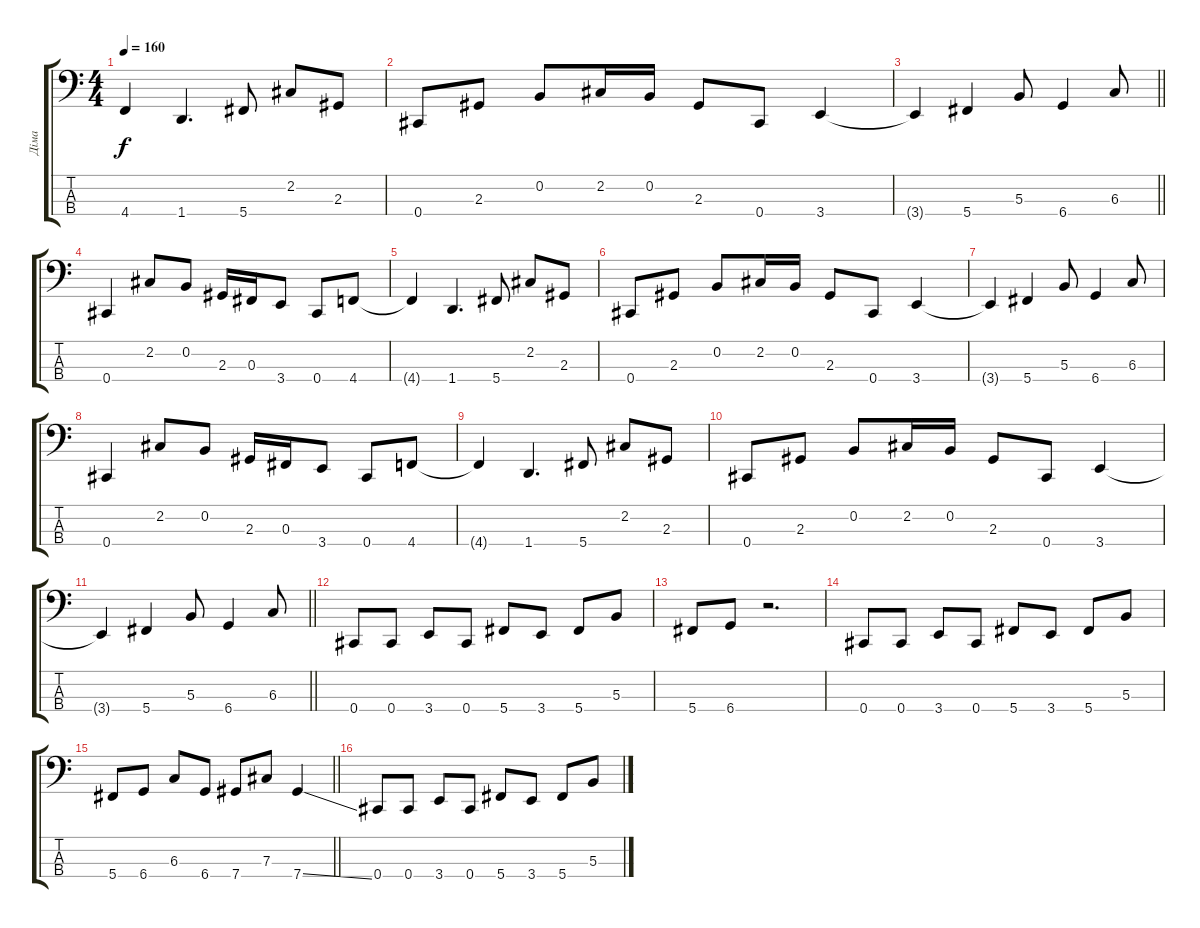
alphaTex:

\track ("Діма" "Діма") {instrument electricbassfinger}
\staff {score tabs}
\tuning (E2 B1 Gb1 Db1) {hide}
\ts (4 4)
\tempo 160
\clef f4
\ks c
4.4{t}.4{dy f} 1.4.4{d} 5.4.8 2.2.8 2.3.8 |
0.4.8 2.3.8 0.2.8 2.2.16 0.2.16 2.3.8 0.4.8 3.4.4 |
\barLineRight lightlight
3.4{t}.4 5.4.4 5.3.8 6.4.4 6.3.8 |
\section ("" "")
0.4.4 2.2.8 0.2.8 2.3.16 0.3.16 3.4.8 0.4.8 4.4.8 |
4.4{t}.4 1.4.4{d} 5.4.8 2.2.8 2.3.8 |
0.4.8 2.3.8 0.2.8 2.2.16 0.2.16 2.3.8 0.4.8 3.4.4 |
3.4{t}.4 5.4.4 5.3.8 6.4.4 6.3.8 |
0.4.4 2.2.8 0.2.8 2.3.16 0.3.16 3.4.8 0.4.8 4.4.8 |
4.4{t}.4 1.4.4{d} 5.4.8 2.2.8 2.3.8 |
0.4.8 2.3.8 0.2.8 2.2.16 0.2.16 2.3.8 0.4.8 3.4.4 |
\barLineRight lightlight
3.4{t}.4 5.4.4 5.3.8 6.4.4 6.3.8 |
\section ("" "")
0.4.8 0.4.8 3.4.8 0.4.8 5.4.8 3.4.8 5.4.8 5.3.8 |
5.4.8 6.4.8 r.2{d} |
0.4.8 0.4.8 3.4.8 0.4.8 5.4.8 3.4.8 5.4.8 5.3.8 |
\barLineRight lightlight
5.4.8 6.4.8 6.3.8 6.4.8 7.4.8 7.3.8 7.4{ss}.4 |
\section ("" "")
0.4.8 0.4.8 3.4.8 0.4.8 5.4.8 3.4.8 5.4.8 5.3.8
